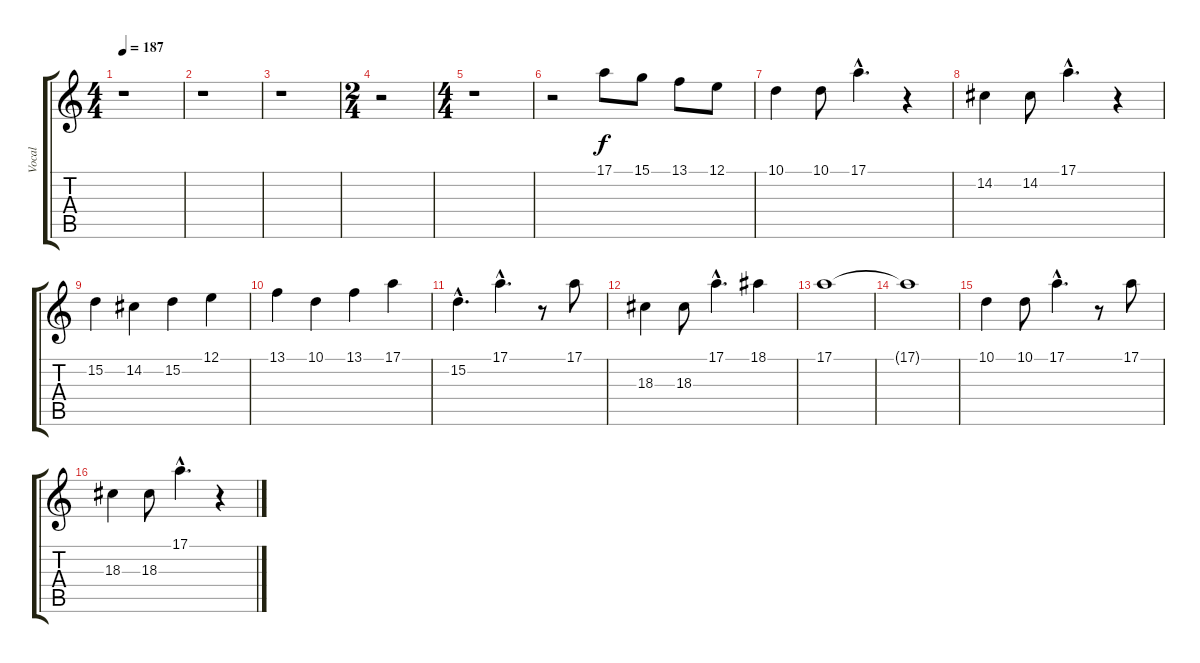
\track ("Vocal" "Vocal") {instrument tenorsax}
\staff {score tabs}
\tuning (E4 B3 G3 D3 A2 E2) {hide}
\ts (4 4)
\tempo 187
\clef g2
\ks c
r.1{dy f} |
r.1 |
r.1 |
\ts (2 4)
r.2 |
\ts (4 4)
r.1 |
r.2 17.1.8 15.1.8 13.1.8 12.1.8 |
10.1.4 10.1.8 17.1{hac}.4{d} r.4 |
14.2.4 14.2.8 17.1{hac}.4{d} r.4 |
15.2.4 14.2.4 15.2.4 12.1.4 |
13.1.4 10.1.4 13.1.4 17.1.4 |
15.2{hac}.4{d} 17.1{hac}.4{d} r.8 17.1.8 |
18.3.4 18.3.8 17.1{hac}.4{d} 18.1.4 |
17.1.1 |
17.1{t}.1 |
10.1.4 10.1.8 17.1{hac}.4{d} r.8 17.1.8 |
18.3.4 18.3.8 17.1{hac}.4{d} r.4
